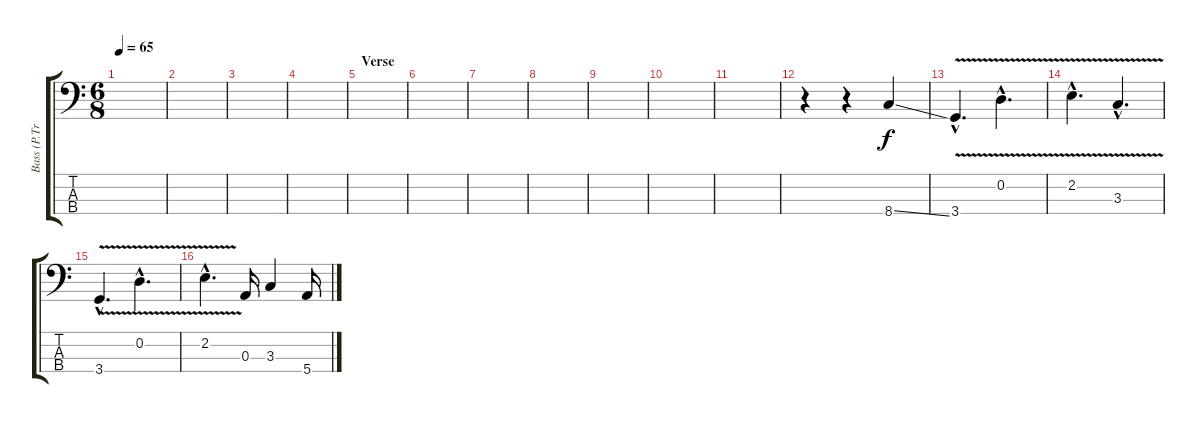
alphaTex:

\track ("Bass (P.Trewavas)" "Bass (P.Tr") {instrument electricbassfinger}
\staff {score tabs}
\tuning (G2 D2 A1 E1) {hide}
\ts (6 8)
\tempo 65
\clef f4
\ks c
|
|
|
|
\section ("" "Verse")
|
|
|
|
|
|
|
r.4 r.4 8.4{ss}.4 |
3.4{v hac}.4{d} 0.2{v hac}.4{d} |
2.2{v hac}.4{d} 3.3{v hac}.4{d} |
3.4{v hac}.4{d} 0.2{v hac}.4{d} |
2.2{v hac}.4{d} 0.3.16 3.3.4 5.4.16
